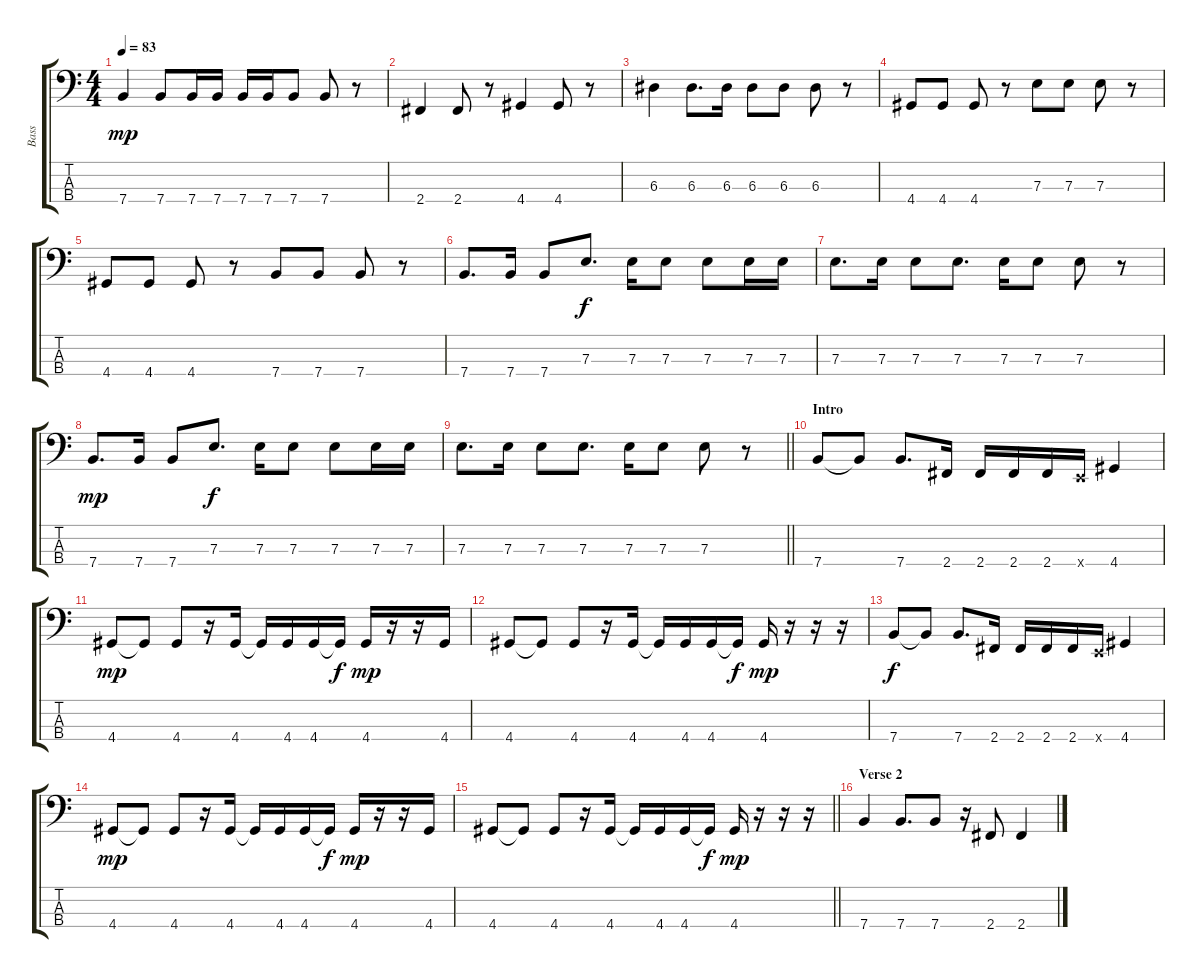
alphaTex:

\track ("Bass" "Bass") {instrument electricbassfinger}
\staff {score tabs}
\tuning (G2 D2 A1 E1) {hide}
\ts (4 4)
\tempo 83
\clef f4
\ks c
7.4.4{dy mp} 7.4.8 7.4.16 7.4.16 7.4.16 7.4.16 7.4.8 7.4.8 r.8 |
2.4.4 2.4.8 r.8 4.4.4 4.4.8 r.8 |
6.3.4 6.3.8{d} 6.3.16 6.3.8 6.3.8 6.3.8 r.8 |
4.4.8 4.4.8 4.4.8 r.8 7.3.8 7.3.8 7.3.8 r.8 |
4.4.8 4.4.8 4.4.8 r.8 7.4.8 7.4.8 7.4.8 r.8 |
7.4.8{d} 7.4.16 7.4.8 7.3.8{d dy f} 7.3.16 7.3.8 7.3.8 7.3.16 7.3.16 |
7.3.8{d} 7.3.16 7.3.8 7.3.8{d} 7.3.16 7.3.8 7.3.8 r.8 |
7.4.8{d dy mp} 7.4.16 7.4.8 7.3.8{d dy f} 7.3.16 7.3.8 7.3.8 7.3.16 7.3.16 |
\barLineRight lightlight
7.3.8{d} 7.3.16 7.3.8 7.3.8{d} 7.3.16 7.3.8 7.3.8 r.8 |
\section ("" "Intro")
7.4.8 7.4{t}.8 7.4.8{d} 2.4.16 2.4.16 2.4.16 2.4.16 0.4{x}.16 4.4.4 |
4.4.8{dy mp} 4.4{t}.8 4.4.8 r.16 4.4.16 4.4{t}.16 4.4.16 4.4.16 4.4{t}.16{dy f} 4.4.16{dy mp} r.16 r.16 4.4.16 |
4.4.8 4.4{t}.8 4.4.8 r.16 4.4.16 4.4{t}.16 4.4.16 4.4.16 4.4{t}.16{dy f} 4.4.16{dy mp} r.16 r.16 r.16 |
7.4.8{dy f} 7.4{t}.8 7.4.8{d} 2.4.16 2.4.16 2.4.16 2.4.16 0.4{x}.16 4.4.4 |
4.4.8{dy mp} 4.4{t}.8 4.4.8 r.16 4.4.16 4.4{t}.16 4.4.16 4.4.16 4.4{t}.16{dy f} 4.4.16{dy mp} r.16 r.16 4.4.16 |
\barLineRight lightlight
4.4.8 4.4{t}.8 4.4.8 r.16 4.4.16 4.4{t}.16 4.4.16 4.4.16 4.4{t}.16{dy f} 4.4.16{dy mp} r.16 r.16 r.16 |
\section ("" "Verse 2")
7.4.4 7.4.8{d} 7.4.8 r.16 2.4.8 2.4.4
